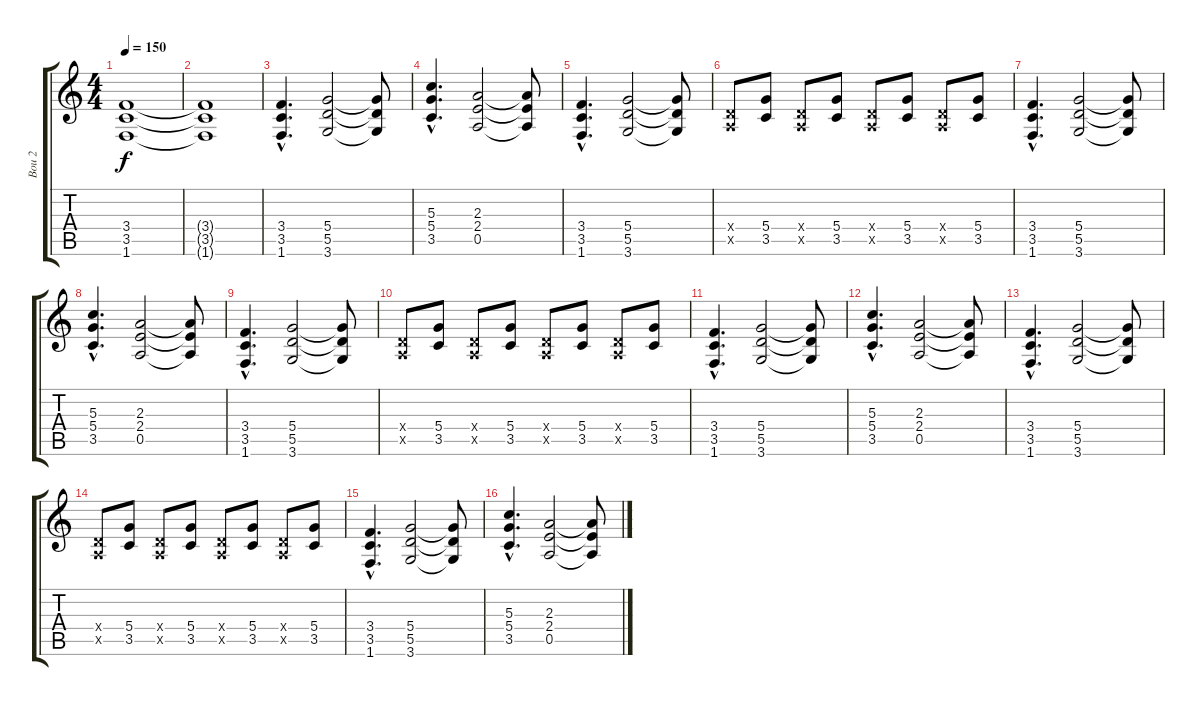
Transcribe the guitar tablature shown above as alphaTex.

\track ("Bou 2" "Bou 2") {instrument distortionguitar}
\staff {score tabs}
\tuning (E4 B3 G3 D3 A2 E2) {hide}
\ts (4 4)
\tempo 150
\clef g2
\ks c
(3.4 3.5 1.6).1{dy f} |
(3.4{t} 3.5{t} 1.6{t}).1 |
(3.4{hac} 3.5{hac} 1.6{hac}).4{d balance 8} (5.4 5.5 3.6).2 (5.4{t} 5.5{t} 3.6{t}).8 |
(5.3{hac} 5.4{hac} 3.5{hac}).4{d} (2.3 2.4 0.5).2 (2.3{t} 2.4{t} 0.5{t}).8 |
(3.4{hac} 3.5{hac} 1.6{hac}).4{d} (5.4 5.5 3.6).2 (5.4{t} 5.5{t} 3.6{t}).8 |
(0.4{x} 0.5{x}).8 (5.4 3.5).8 (0.4{x} 0.5{x}).8 (5.4 3.5).8 (0.4{x} 0.5{x}).8 (5.4 3.5).8 (0.4{x} 0.5{x}).8 (5.4 3.5).8 |
(3.4{hac} 3.5{hac} 1.6{hac}).4{d} (5.4 5.5 3.6).2 (5.4{t} 5.5{t} 3.6{t}).8 |
(5.3{hac} 5.4{hac} 3.5{hac}).4{d} (2.3 2.4 0.5).2 (2.3{t} 2.4{t} 0.5{t}).8 |
(3.4{hac} 3.5{hac} 1.6{hac}).4{d} (5.4 5.5 3.6).2 (5.4{t} 5.5{t} 3.6{t}).8 |
(0.4{x} 0.5{x}).8 (5.4 3.5).8 (0.4{x} 0.5{x}).8 (5.4 3.5).8 (0.4{x} 0.5{x}).8 (5.4 3.5).8 (0.4{x} 0.5{x}).8 (5.4 3.5).8 |
(3.4{hac} 3.5{hac} 1.6{hac}).4{d} (5.4 5.5 3.6).2 (5.4{t} 5.5{t} 3.6{t}).8 |
(5.3{hac} 5.4{hac} 3.5{hac}).4{d} (2.3 2.4 0.5).2 (2.3{t} 2.4{t} 0.5{t}).8 |
(3.4{hac} 3.5{hac} 1.6{hac}).4{d} (5.4 5.5 3.6).2 (5.4{t} 5.5{t} 3.6{t}).8 |
(0.4{x} 0.5{x}).8 (5.4 3.5).8 (0.4{x} 0.5{x}).8 (5.4 3.5).8 (0.4{x} 0.5{x}).8 (5.4 3.5).8 (0.4{x} 0.5{x}).8 (5.4 3.5).8 |
(3.4{hac} 3.5{hac} 1.6{hac}).4{d} (5.4 5.5 3.6).2 (5.4{t} 5.5{t} 3.6{t}).8 |
(5.3{hac} 5.4{hac} 3.5{hac}).4{d} (2.3 2.4 0.5).2 (2.3{t} 2.4{t} 0.5{t}).8
